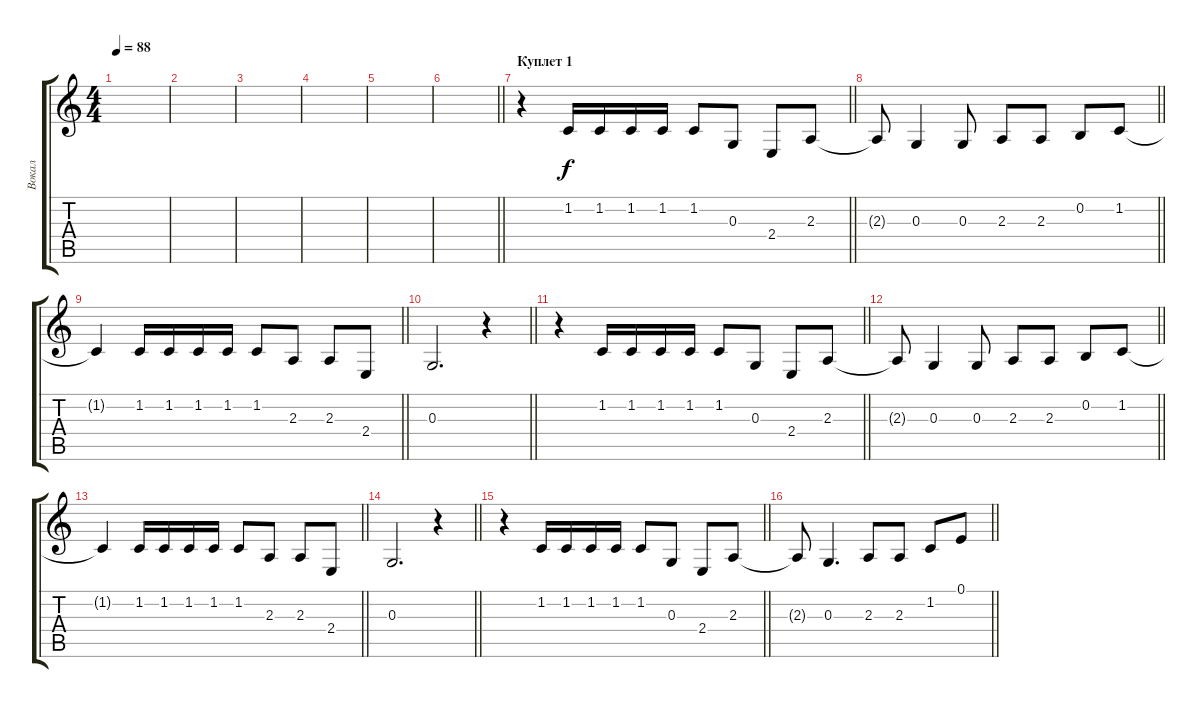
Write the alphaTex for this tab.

\track ("Вокал " "Вокал ") {solo instrument clarinet}
\staff {score tabs}
\tuning (E4 B3 G3 D3 A2 E2) {hide}
\ts (4 4)
\tempo 88
\clef g2
\ks aminor
|
|
|
|
|
\barLineRight lightlight
|
\section ("" "Куплет 1")
\barLineRight lightlight
r.4 1.2.16 1.2.16 1.2.16 1.2.16 1.2.8 0.3.8 2.4.8 2.3.8 |
\barLineRight lightlight
2.3{t}.8 0.3.4 0.3.8 2.3.8 2.3.8 0.2.8 1.2.8 |
\barLineRight lightlight
1.2{t}.4 1.2.16 1.2.16 1.2.16 1.2.16 1.2.8 2.3.8 2.3.8 2.4.8 |
\barLineRight lightlight
0.3.2{d} r.4 |
\barLineRight lightlight
r.4 1.2.16 1.2.16 1.2.16 1.2.16 1.2.8 0.3.8 2.4.8 2.3.8 |
\barLineRight lightlight
2.3{t}.8 0.3.4 0.3.8 2.3.8 2.3.8 0.2.8 1.2.8 |
\barLineRight lightlight
1.2{t}.4 1.2.16 1.2.16 1.2.16 1.2.16 1.2.8 2.3.8 2.3.8 2.4.8 |
\barLineRight lightlight
0.3.2{d} r.4 |
\barLineRight lightlight
r.4 1.2.16 1.2.16 1.2.16 1.2.16 1.2.8 0.3.8 2.4.8 2.3.8 |
\barLineRight lightlight
2.3{t}.8 0.3.4{d} 2.3.8 2.3.8 1.2.8 0.1.8
